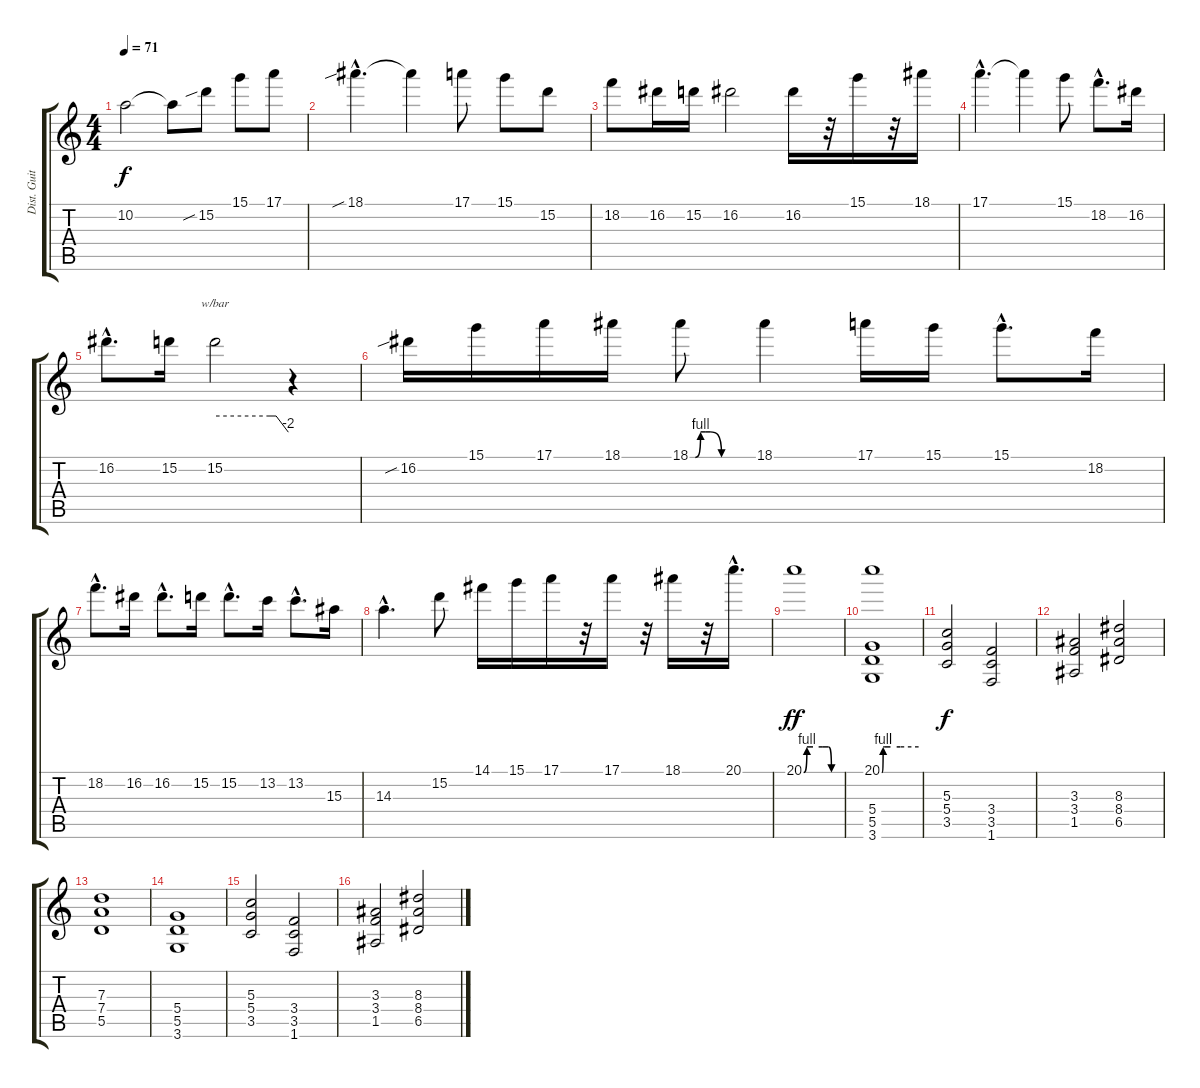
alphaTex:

\track ("Dist. Guitar" "Dist. Guit") {instrument overdrivenguitar}
\staff {score tabs}
\tuning (E4 B3 G3 D3 A2 E2) {hide}
\ts (4 4)
\tempo 71
\clef g2
\ks c
10.2.2{dy f} 10.2{t}.8 15.2{sib}.8 15.1.8 17.1.8 |
18.1{sib hac}.4{d} 18.1{t}.4 17.1.8 15.1.8 15.2.8 |
18.2.8 16.2.16 15.2.16 16.2.2 16.2.16 r.32 15.1.16 r.32 18.1.16 |
17.1{hac}.4{d} 17.1{t}.4 15.1.8 18.2{hac}.8{d} 16.2.16 |
16.2{hac}.8{d} 15.2.16 15.2.2{tbe (custom default 0 0 45 0 50 0 60 -8)} r.4 |
16.2{sib}.16 15.1.16 17.1.16 18.1.16 18.1{be (custom 0 0 5 0 10 4 15 4 19 4 30 0 45 0 60 0)}.8 18.1.4 17.1.16 15.1.16 15.1{hac}.8{d} 18.2.16 |
18.2{hac}.8{d} 16.2.16 16.2{hac}.8{d} 15.2.16 15.2{hac}.8{d} 13.2.16 13.2{hac}.8{d} 15.3.16 |
14.3{hac}.4{d} 15.2.8 14.1.16 15.1.16 17.1.16 r.32 17.1.16 r.32 18.1.16 r.32 20.1{hac}.16{d} |
20.1{be (custom 0 0 5 4 15 4 30 4 40 4 45 0 60 0)}.1{dy ff} |
(20.1{be (custom 0 0 2 4 5 4 14 4 30 4 60 4)} 5.4 5.5 3.6).1 |
(5.3 5.4 3.5).2{dy f} (3.4 3.5 1.6).2 |
(3.3 3.4 1.5).2 (8.3 8.4 6.5).2 |
(7.3 7.4 5.5).1 |
(5.4 5.5 3.6).1 |
(5.3 5.4 3.5).2 (3.4 3.5 1.6).2 |
(3.3 3.4 1.5).2 (8.3 8.4 6.5).2
